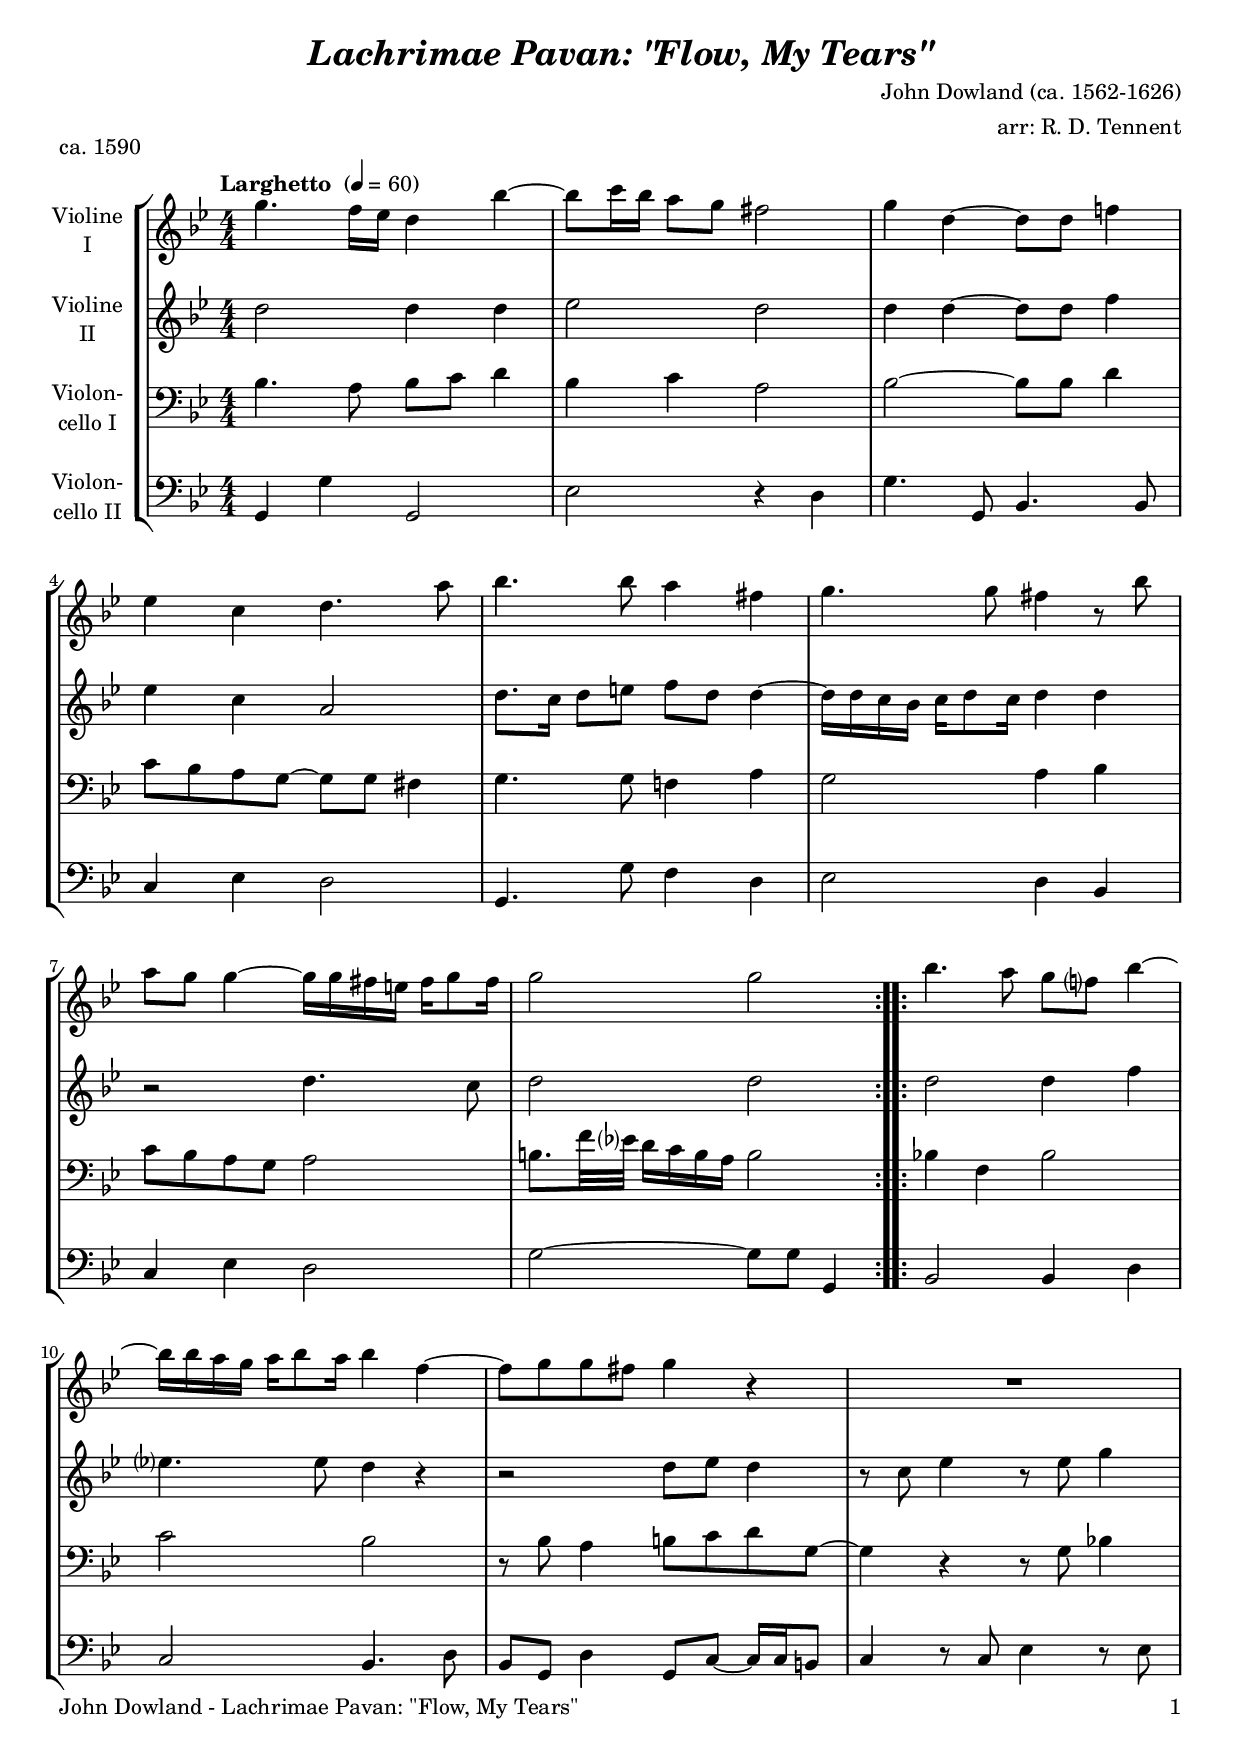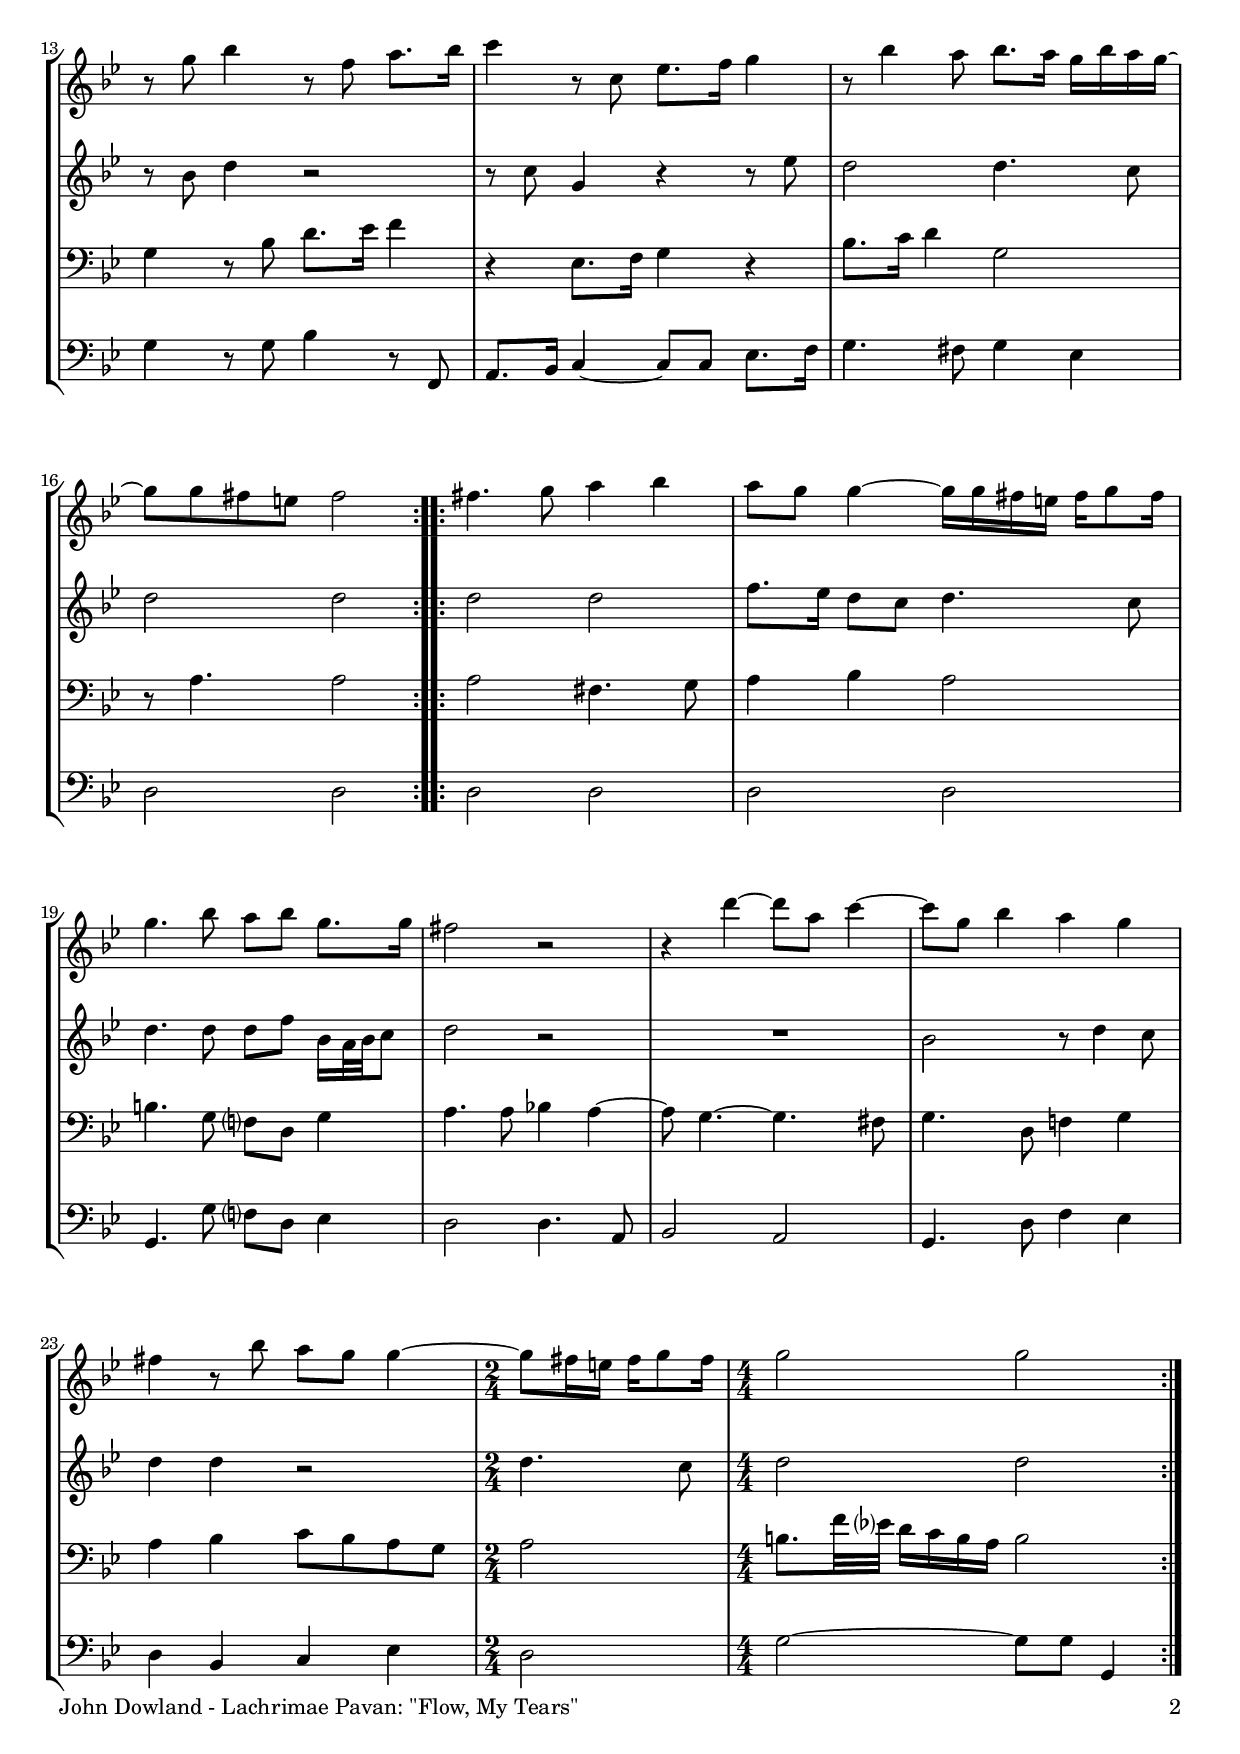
\version "2.20.2"
\include "deutsch.ly"

#(set-global-staff-size 19)

\header {
  title     = \markup \bold \italic "Lachrimae Pavan: \"Flow, My Tears\""
  composer  = "John Dowland (ca. 1562-1626)"
  arranger  = "arr: R. D. Tennent"
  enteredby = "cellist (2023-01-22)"
  piece     = "ca. 1590"
}

voiceconsts = {
  \key g \minor
  \time 4/4
  \clef "treble"
  \numericTimeSignature
  \compressEmptyMeasures
  % Set default beaming for all staves
%  \set Timing.beamExceptions = #'()
%  \set Timing.baseMoment     = #(ly:make-moment 1 4)
%  \set Timing.beatStructure  = #'(1 1 1)
  \tempo "Larghetto " 4=60
}

micl = "clarinet"
mifl = "flute"
miob = "oboe"
mifh = "french horn"
misx = "tenor sax"
mist = "string ensemble 1"
mivl = "violin"
miba = "cello"
mipz = "pizzicato strings"

va = \relative c''' {
  \voiceconsts

  \repeat volta 2 {
    g4. f16 es d4 b'~
    b8 c16 b a8 g fis2
    g4 d~ d8 d f!4
    es c d4. a'8

    b4. b8 a4 fis
    g4. g8 fis4 r8 b
    a g g4~ g16 g fis e fis g8 fis16
    g2 g
  }

  \repeat volta 2 {
    b4. a8 g f? b4~
    b16 b a g a b8 a16 b4 f~
    f8 g g fis g4 r
    R1

    r8 g b4 r8 f a8. b16
    c4 r8 c, es8. f16 g4
    r8 b4 a8 b8. a16 g b a g~
    g8 g fis e fis2
  }

  \repeat volta 2 {
    fis4. g8 a4 b
    a8 g g4~ g16 g fis e fis g8 fis16
    g4. b8 a b g8. g16
    fis2 r

    r4 d'~ d8 a c4~
    c8 g b4 a g
    fis r8 b a g g4~ \time 2/4
    g8 fis16 e fis g8 fis16 \time 4/4
    g2 g
  }
}

vb = \relative c'' {
  \voiceconsts

  \repeat volta 2 {
    d2 d4 d
    es2 d
    d4 d~ d8 d f4
    es c a2

    d8. c16 d8 e f d d4~
    d16 d c b c d8 c16 d4 d
    r2 d4. c8
    d2 d
  }

  \repeat volta 2 {
    d2 d4 f
    es?4. es8 d4 r
    r2 d8 es d4
    r8 c es4 r8 es g4

    r8 b, d4 r2
    r8 c g4 r r8 es'
    d2 d4. c8
    d2 d
  }

  \repeat volta 2 {
    d d
    f8. es16 d8 c d4. c8
    d4. d8 d f b,16 a32 b c8
    d2 r

    R1
    b2 r8 d4 c8
    d4 d r2 \time 2/4
    d4. c8 \time 4/4
    d2 d
  }
}

vc = \relative c' {
  \voiceconsts
  \clef "bass"

  \repeat volta 2 {
    b4. a8 b c d4
    b c a2
    b~ b8 b d4
    c8 b a g~ g g fis4

    g4. g8 f!4 a
    g2 a4 b
    c8 b a g a2
    h8. f'32 es? d16 c h a h2
  }

  \repeat volta 2 {
    b!4 f b2
    c b
    r8 b a4 h8 c d g,~
    g4 r r8 g b!4

    g r8 b d8. es16 f4
    r es,8. f16 g4 r
    b8. c16 d4 g,2
    r8 a4. a2
  }

  \repeat volta 2 {
    a fis4. g8
    a4 b a2
    h4. g8 f? d g4
    a4. a8 b!4 a~

    a8 g4.~ g fis8
    g4. d8 f!4 g
    a b c8 b a g \time 2/4
    a2 \time 4/4
    h8. f'32 es? d16 c h a h2
  }
}

vd = \relative c {
  \voiceconsts
  \clef "bass"
  
  \repeat volta 2 {
    g4 g' g,2
    es' r4 d
    g4. g,8 b4. b8
    c4 es d2

    g,4. g'8 f4 d
    es2 d4 b
    c es d2
    g~ g8 g g,4
  }

  \repeat volta 2 {
    b2 b4 d
    c2 b4. d8
    b g d'4 g,8 c~ c16 c h8
    c4 r8 c es4 r8 es

    g4 r8 g b4 r8 f,
    a8. b16 c4~ c8 c es8. f16
    g4. fis8 g4 es
    d2 d
  }

  \repeat volta 2 {
    d d
    d d
    g,4. g'8 f? d es4
    d2 d4. a8

    b2 a
    g4. d'8 f4 es
    d b c es \time 2/4
    d2 \time 4/4
    g~ g8 g g,4
  }
}


music = \new StaffGroup <<
      \new Staff {
	\set Staff.midiInstrument = \mivl
	\set Staff.instrumentName = \markup \center-column { "Violine" "I" }
	\transpose  g g { \va }
      }

      \new Staff {
	\set Staff.midiInstrument = \mivl
	\set Staff.instrumentName = \markup \center-column { "Violine" "II" }
	\transpose  g g { \vb }
      }

      \new Staff {
	\set Staff.midiInstrument = \miba
	\set Staff.instrumentName = \markup \center-column { "Violon-" "cello I" }
	\transpose  g g { \vc }
      }

      \new Staff {
	\set Staff.midiInstrument = \miba
	\set Staff.instrumentName = \markup \center-column { "Violon-" "cello II" }
	\transpose  g g { \vd }
      }
>>

\book {
   \paper {
    print-page-number = ##t
    print-first-page-number = ##t
    ragged-last-bottom = ##f
    oddHeaderMarkup = \markup \null
    evenHeaderMarkup = \markup \null
    oddFooterMarkup = \markup {
      \fill-line {
        \on-the-fly #print-page-number-check-first
        "John Dowland - Lachrimae Pavan: \"Flow, My Tears\"" \fromproperty #'page:page-number-string
      }
    }
    evenFooterMarkup = \oddFooterMarkup
  } \score {
    \music
    \layout {}
  }

  \score {
    \unfoldRepeats \music

    \midi {
      \context {
        \Score
      }
    }
  }
}